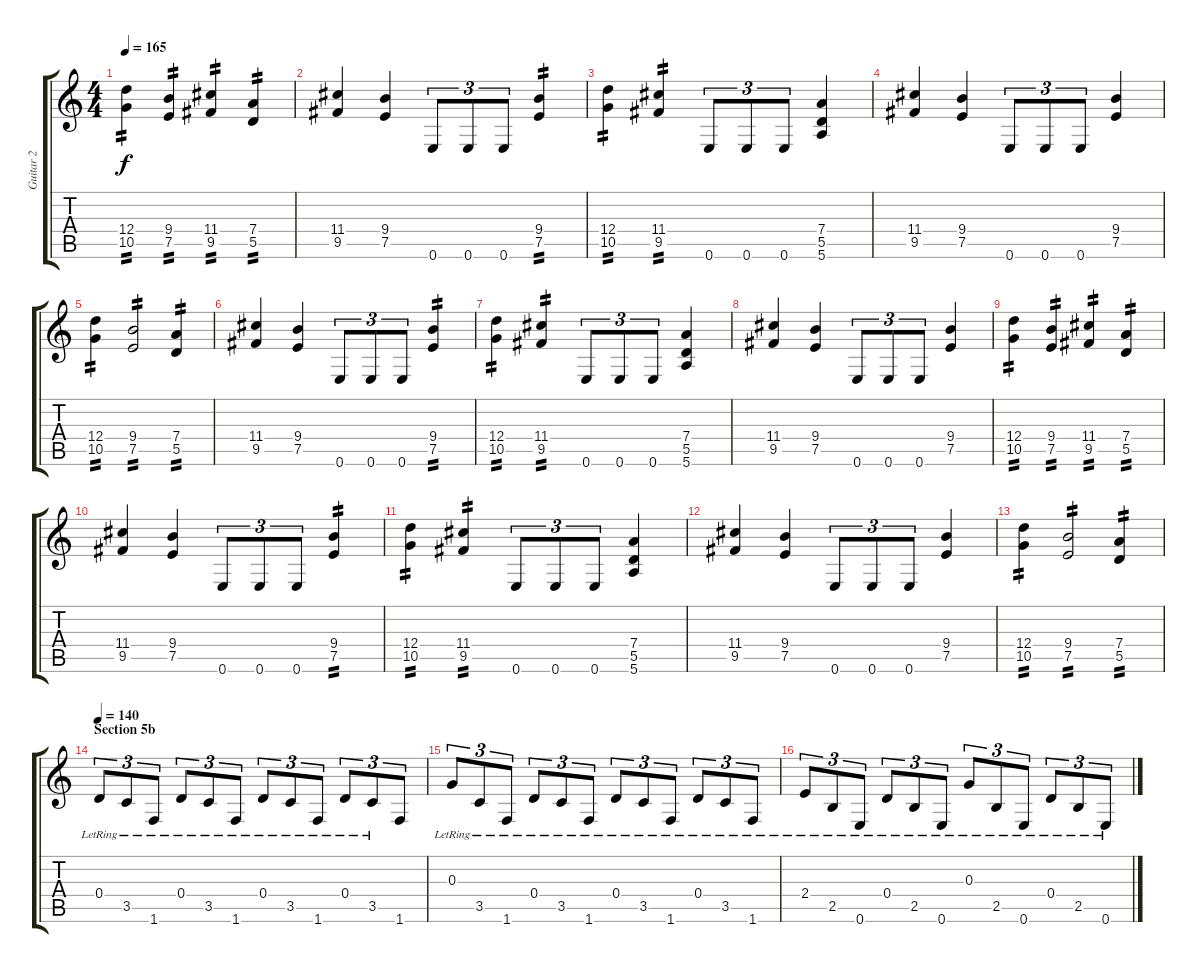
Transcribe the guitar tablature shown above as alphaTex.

\track ("Guitar 2" "Guitar 2") {instrument distortionguitar}
\staff {score tabs}
\tuning (E4 B3 G3 D3 A2 E2) {hide}
\ts (4 4)
\tempo 165
\clef g2
\ks c
(12.4 10.5).4{tp 2 dy f} (9.4 7.5).4{tp 2} (11.4 9.5).4{tp 2} (7.4 5.5).4{tp 2} |
(11.4 9.5).4 (9.4 7.5).4 0.6.8{tu (3 2)} 0.6.8{tu (3 2)} 0.6.8{tu (3 2)} (9.4 7.5).4{tp 2} |
(12.4 10.5).4{tp 2} (11.4 9.5).4{tp 2} 0.6.8{tu (3 2)} 0.6.8{tu (3 2)} 0.6.8{tu (3 2)} (7.4 5.5 5.6).4 |
(11.4 9.5).4 (9.4 7.5).4 0.6.8{tu (3 2)} 0.6.8{tu (3 2)} 0.6.8{tu (3 2)} (9.4 7.5).4 |
(12.4 10.5).4{tp 2} (9.4 7.5).2{tp 2} (7.4 5.5).4{tp 2} |
(11.4 9.5).4 (9.4 7.5).4 0.6.8{tu (3 2)} 0.6.8{tu (3 2)} 0.6.8{tu (3 2)} (9.4 7.5).4{tp 2} |
(12.4 10.5).4{tp 2} (11.4 9.5).4{tp 2} 0.6.8{tu (3 2)} 0.6.8{tu (3 2)} 0.6.8{tu (3 2)} (7.4 5.5 5.6).4 |
(11.4 9.5).4 (9.4 7.5).4 0.6.8{tu (3 2)} 0.6.8{tu (3 2)} 0.6.8{tu (3 2)} (9.4 7.5).4 |
(12.4 10.5).4{tp 2} (9.4 7.5).4{tp 2} (11.4 9.5).4{tp 2} (7.4 5.5).4{tp 2} |
(11.4 9.5).4 (9.4 7.5).4 0.6.8{tu (3 2)} 0.6.8{tu (3 2)} 0.6.8{tu (3 2)} (9.4 7.5).4{tp 2} |
(12.4 10.5).4{tp 2} (11.4 9.5).4{tp 2} 0.6.8{tu (3 2)} 0.6.8{tu (3 2)} 0.6.8{tu (3 2)} (7.4 5.5 5.6).4 |
(11.4 9.5).4 (9.4 7.5).4 0.6.8{tu (3 2)} 0.6.8{tu (3 2)} 0.6.8{tu (3 2)} (9.4 7.5).4 |
(12.4 10.5).4{tp 2} (9.4 7.5).2{tp 2} (7.4 5.5).4{tp 2 volume 0} |
\section ("" "Section 5b")
\tempo 140
0.4{lr}.8{tu (3 2) volume 11 instrument acousticguitarsteel} 3.5{lr}.8{tu (3 2)} 1.6{lr}.8{tu (3 2)} 0.4{lr}.8{tu (3 2)} 3.5{lr}.8{tu (3 2)} 1.6{lr}.8{tu (3 2)} 0.4{lr}.8{tu (3 2)} 3.5{lr}.8{tu (3 2)} 1.6{lr}.8{tu (3 2)} 0.4{lr}.8{tu (3 2)} 3.5{lr}.8{tu (3 2)} 1.6.8{tu (3 2)} |
0.3{lr}.8{tu (3 2)} 3.5{lr}.8{tu (3 2)} 1.6{lr}.8{tu (3 2)} 0.4{lr}.8{tu (3 2)} 3.5{lr}.8{tu (3 2)} 1.6{lr}.8{tu (3 2)} 0.4{lr}.8{tu (3 2)} 3.5{lr}.8{tu (3 2)} 1.6{lr}.8{tu (3 2)} 0.4{lr}.8{tu (3 2)} 3.5{lr}.8{tu (3 2)} 1.6{lr}.8{tu (3 2)} |
2.4{lr}.8{tu (3 2)} 2.5{lr}.8{tu (3 2)} 0.6{lr}.8{tu (3 2)} 0.4{lr}.8{tu (3 2)} 2.5{lr}.8{tu (3 2)} 0.6{lr}.8{tu (3 2)} 0.3{lr}.8{tu (3 2)} 2.5{lr}.8{tu (3 2)} 0.6{lr}.8{tu (3 2)} 0.4{lr}.8{tu (3 2)} 2.5{lr}.8{tu (3 2)} 0.6{lr}.8{tu (3 2)}
